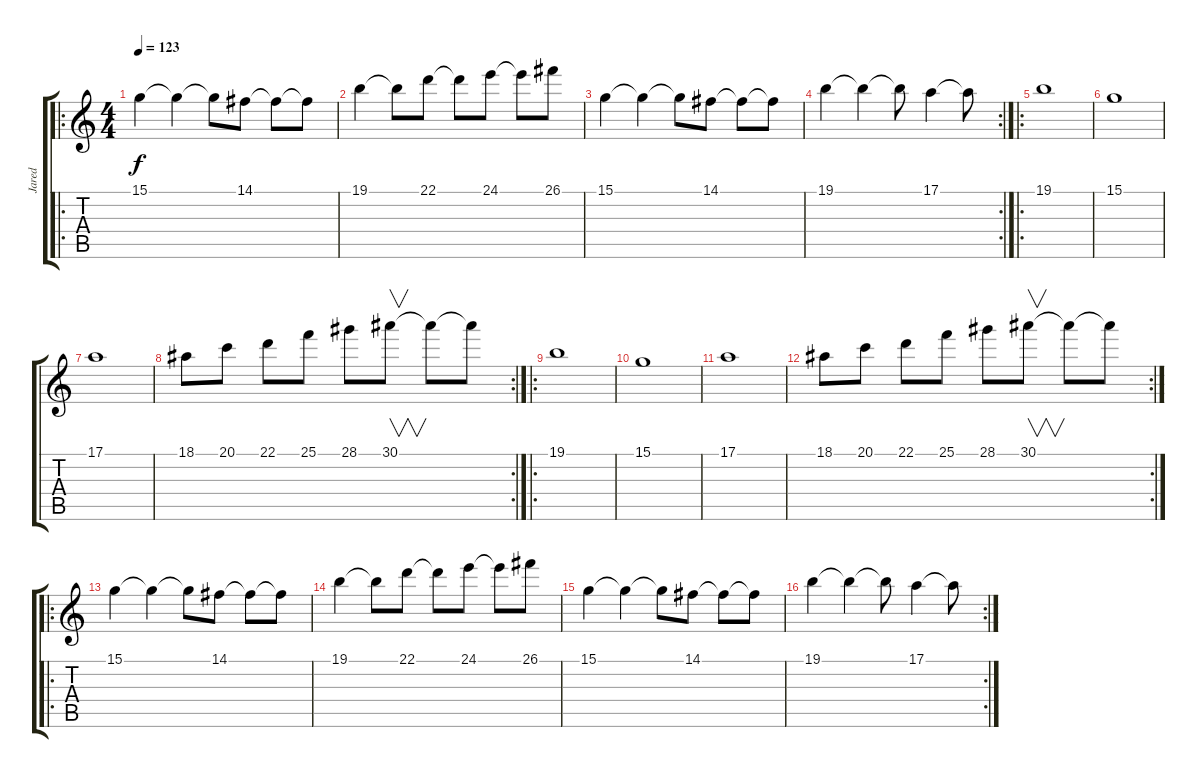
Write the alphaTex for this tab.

\track ("Jared" "Jared") {instrument stringensemble1}
\staff {score tabs}
\tuning (E4 B3 G3 D3 A2 E2) {hide}
\ro
\ts (4 4)
\tempo 123
\clef g2
\ks c
15.1.4{dy f} 15.1{t}.4 15.1{t}.8 14.1.8 14.1{t}.8 14.1{t}.8 |
19.1.4 19.1{t}.8 22.1.8 22.1{t}.8 24.1.8 24.1{t}.8 26.1.8 |
15.1.4 15.1{t}.4 15.1{t}.8 14.1.8 14.1{t}.8 14.1{t}.8 |
\rc 2
19.1.4 19.1{t}.4 19.1{t}.8 17.1.4 17.1{t}.8 |
\ro
19.1.1 |
15.1.1 |
17.1.1 |
\rc 2
18.1.8 20.1.8 22.1.8 25.1.8 28.1.8 30.1.8{v} 30.1{t}.8 30.1{t}.8 |
\ro
19.1.1 |
15.1.1 |
17.1.1 |
\rc 2
18.1.8 20.1.8 22.1.8 25.1.8 28.1.8 30.1.8{v} 30.1{t}.8 30.1{t}.8 |
\ro
15.1.4 15.1{t}.4 15.1{t}.8 14.1.8 14.1{t}.8 14.1{t}.8 |
19.1.4 19.1{t}.8 22.1.8 22.1{t}.8 24.1.8 24.1{t}.8 26.1.8 |
15.1.4 15.1{t}.4 15.1{t}.8 14.1.8 14.1{t}.8 14.1{t}.8 |
\rc 2
19.1.4 19.1{t}.4 19.1{t}.8 17.1.4 17.1{t}.8
